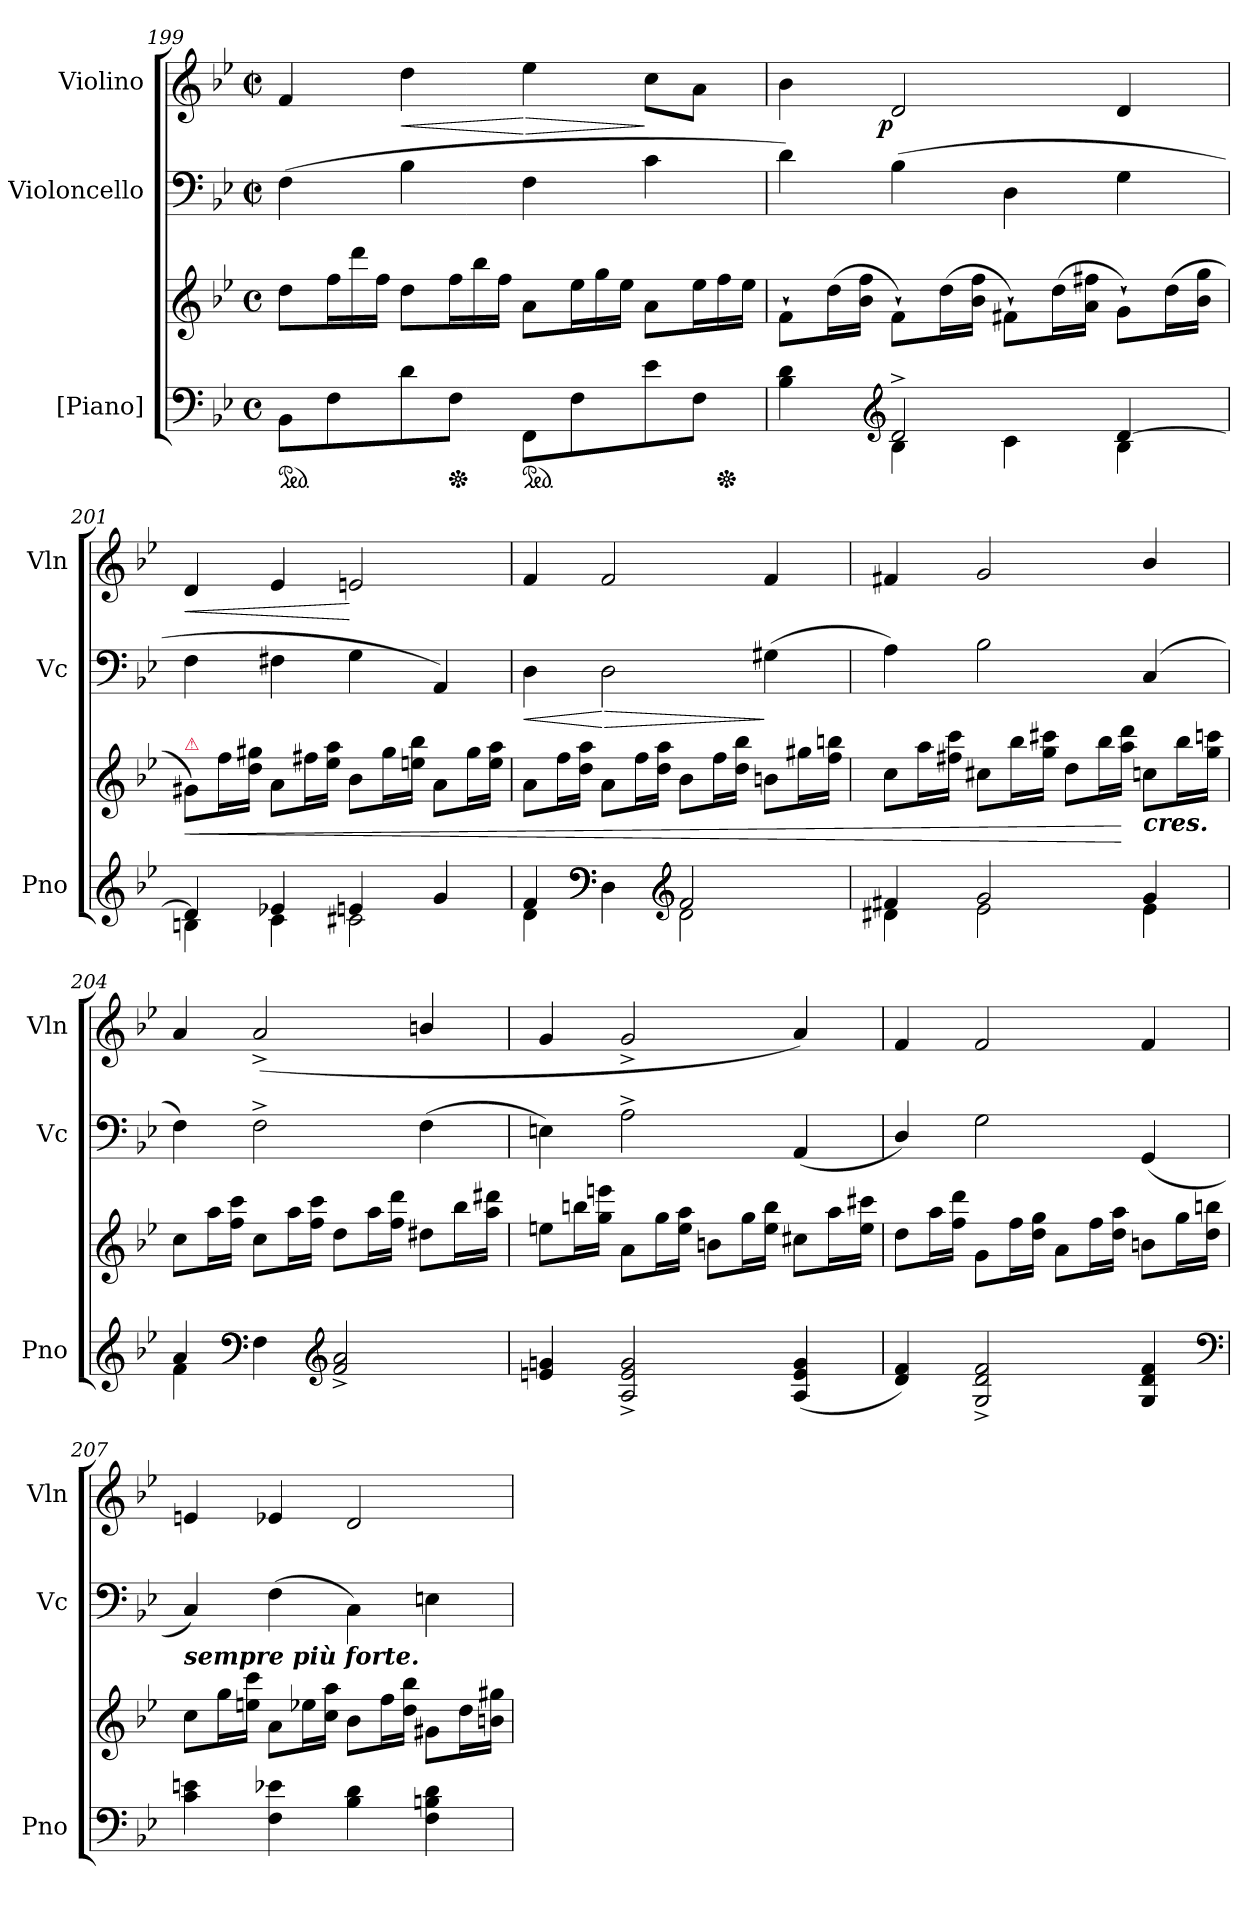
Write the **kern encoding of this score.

**kern	**kern	**dynam	**kern	**dynam	**kern	**dynam
*part3	*part3	*part3	*part2	*part2	*part1	*part1
*staff4	*staff3	*staff3/4	*staff2	*staff2	*staff1	*staff1
*I"[Piano]	*	*	*I"Violoncello	*	*I"Violino	*
*I'Pno	*	*	*I'Vc	*	*I'Vln	*
*clefF4	*clefG2	*	*clefF4	*	*clefG2	*
*k[b-e-]	*k[b-e-]	*	*k[b-e-]	*	*k[b-e-]	*
*g:	*g:	*	*g:	*	*g:	*
*M4/4	*M4/4	*	*M2/2	*	*M2/2	*
*met(c)	*met(c)	*	*met(c|)	*	*met(c|)	*
*ped	*	*	*	*	*	*
=199	=199	=199	=199	=199	=199	=199
8BB-L	8ddL	.	(>4F	.	4f	.
*	*Xtuplet	*	*	*	*	*
8F	24ffL	.	.	.	.	.
.	24ddd	.	.	.	.	.
.	24ffJJ	.	.	.	.	.
!	!	!	!	!	!	!LO:HP:b
8d	8ddL	.	4B-	.	4dd	<
*Xped	*	*	*	*	*	*
8FJ	24ffL	.	.	.	.	.
.	24bb-	.	.	.	.	.
.	24ffJJ	.	.	.	.	.
!	!	!	!	!	!	!LO:HP:n=1:b
*ped	*	*	*	*	*	*
8FFL	8aL	.	4F	.	4ee-	[ >
8F	24ee-L	.	.	.	.	.
.	24gg	.	.	.	.	.
.	24ee-JJ	.	.	.	.	.
8e-	8aL	.	4c	.	8ccL	]
8FJ	24ee-L	.	.	.	8aJ	.
*Xped	*	*	*	*	*	*
.	24ff	.	.	.	.	.
.	24ee-JJ	.	.	.	.	.
=200	=200	=200	=200	=200	=200	=200
*^	*	*	*	*	*	*
4ryy	4B- 4d	8f`>L	.	4d)	.	4b-	.
.	.	(>16ddL	.	.	.	.	.
.	.	16b- 16ffJJ	.	.	.	.	.
*clefG2	*	*	*	*	*	*	*
!	!	!	!	!	!	!	!LO:DY:rj
2d^>	4B-	8f`>L)	.	(>4B-	.	2d	p
.	.	(16ddL	.	.	.	.	.
.	.	16b- 16ffJJ	.	.	.	.	.
.	4c	8f#X`>L)	.	4D	.	.	.
.	.	(16ddL	.	.	.	.	.
.	.	16a 16ff#XJJ	.	.	.	.	.
[4d	4B-	8g`>L)	.	4G	.	4d	.
.	.	(>16ddL	.	.	.	.	.
.	.	16b- 16ggJJ	.	.	.	.	.
=201	=201	=201	=201	=201	=201	=201	=201
!	!	!LO:TX:a:color=crimson:t=⚠	!	!	!	!	!
!	!	!	!LO:HP:b	!	!	!	!LO:HP:b
4d]	4Bn	8g#XL)	<	4F	.	4d	<
.	.	16ffL	.	.	.	.	.
.	.	16dd 16gg#XJJ	.	.	.	.	.
4e-X	4c	8aL	.	4F#X	.	4e-	.
.	.	16ff#XL	.	.	.	.	.
.	.	16ee- 16aaJJ	.	.	.	.	.
4en	2c#X	8b-L	.	4G	.	2en	[
.	.	16gg#L	.	.	.	.	.
.	.	16een 16bb-JJ	.	.	.	.	.
4g	.	8aL	.	4AA)	.	.	.
.	.	16gg#L	.	.	.	.	.
.	.	16ee 16aaJJ	.	.	.	.	.
=202	=202	=202	=202	=202	=202	=202	=202
!	!	!	!	!	!LO:HP:b	!	!
4f	4d	8aL	.	4D	<	4f	.
.	.	16ffL	.	.	.	.	.
.	.	16dd 16aaJJ	.	.	.	.	.
*clefF4	*	*	*	*	*	*	*
!	!	!	!	!	!LO:HP:n=1:b	!	!
4ryy	4D	8aL	.	2D	[ >	2f	.
.	.	16ffL	.	.	.	.	.
.	.	16dd 16aaJJ	.	.	.	.	.
*clefG2	*	*	*	*	*	*	*
2f	2d	8b-L	.	.	.	.	.
.	.	16ffL	.	.	.	.	.
.	.	16dd 16bb-JJ	.	.	.	.	.
.	.	8bnL	.	(>4G#X	]	4f	.
.	.	16gg#XL	.	.	.	.	.
.	.	16ff 16bbnJJ	.	.	.	.	.
=203	=203	=203	=203	=203	=203	=203	=203
4f#X	4d#X	8ccL	.	4A)	.	4f#X	.
.	.	16aaL	.	.	.	.	.
.	.	16ff#X 16cccJJ	.	.	.	.	.
2g	2e-	8cc#XL	.	2B-	.	2g	.
.	.	16bb-L	.	.	.	.	.
.	.	16gg 16ccc#XJJ	.	.	.	.	.
.	.	8ddL	.	.	.	.	.
.	.	16bb-L	.	.	.	.	.
.	.	16aa 16dddJJ	[	.	.	.	.
!	!	!LO:TX:b:Bi:t=cres.	!	!	!	!	!
4g	4e-	8ccnL	.	(>4C	.	4b-/	.
.	.	16bb-L	.	.	.	.	.
.	.	16gg 16cccnjJJ	.	.	.	.	.
=204	=204	=204	=204	=204	=204	=204	=204
4a/	4f\	8ccL	.	4F)	.	4a	.
.	.	16aaL	.	.	.	.	.
.	.	16ff 16cccJJ	.	.	.	.	.
*clefF4	*	*	*	*	*	*	*
4ryy	4F	8ccL	.	2F^<	.	(<2a^<	.
.	.	16aaL	.	.	.	.	.
.	.	16ff 16cccJJ	.	.	.	.	.
*clefG2	*	*	*	*	*	*	*
2f^> 2a^>	2ryy	8ddL	.	.	.	.	.
.	.	16aaL	.	.	.	.	.
.	.	16ff 16dddJJ	.	.	.	.	.
.	.	8dd#XL	.	(>4F	.	4bn/	.
.	.	16bb-L	.	.	.	.	.
.	.	16aa 16ddd#XJJ	.	.	.	.	.
*v	*v	*	*	*	*	*	*
=205	=205	=205	=205	=205	=205	=205
4en 4gn	8eenL	.	4En)	.	4g	.
.	16bbnL	.	.	.	.	.
.	16gg 16eeenjJJ	.	.	.	.	.
2A^> 2e^> 2g^>	8aL	.	2A^<	.	2g^<	.
.	16ggL	.	.	.	.	.
.	16ee 16aaJJ	.	.	.	.	.
.	8bnL	.	.	.	.	.
.	16ggL	.	.	.	.	.
.	16ee 16bbJJ	.	.	.	.	.
(<4A 4e 4g	8cc#XL	.	(<4AA	.	4a)	.
.	16aaL	.	.	.	.	.
.	16ee 16ccc#XJJ	.	.	.	.	.
=206	=206	=206	=206	=206	=206	=206
4d 4f)	8ddL	.	4D/)	.	4f	.
.	16aaL	.	.	.	.	.
.	16ff 16dddJJ	.	.	.	.	.
2G^> 2d^> 2f^>	8gL	.	2G	.	2f	.
.	16ffL	.	.	.	.	.
.	16dd 16ggJJ	.	.	.	.	.
.	8aL	.	.	.	.	.
.	16ffL	.	.	.	.	.
.	16dd 16aaJJ	.	.	.	.	.
4G 4d 4f	8bnL	.	(<4GG	.	4f	.
.	16ggL	.	.	.	.	.
.	16dd 16bbnJJ	.	.	.	.	.
*clefF4	*	*	*	*	*	*
=207	=207	=207	=207	=207	=207	=207
!	!LO:TX:a:Bi:t=sempre più forte.	!	!	!	!	!
4c 4en	8ccL	.	4C)	.	4en	.
.	16ggL	.	.	.	.	.
.	16een 16cccJJ	.	.	.	.	.
4F 4e-X	8aL	.	(>4F	.	4e-X	.
.	16ee-XL	.	.	.	.	.
.	16cc 16aaJJ	.	.	.	.	.
4B- 4d	8b-L	.	4C\)	.	2d	.
.	16ffL	.	.	.	.	.
.	16dd 16bb-JJ	.	.	.	.	.
4F 4Bn 4d	8g#XL	.	4En	.	.	.
.	16ddL	.	.	.	.	.
.	16bn 16gg#XJJ	.	.	.	.	.
=	=	=	=	=	=	=
*-	*-	*-	*-	*-	*-	*-
